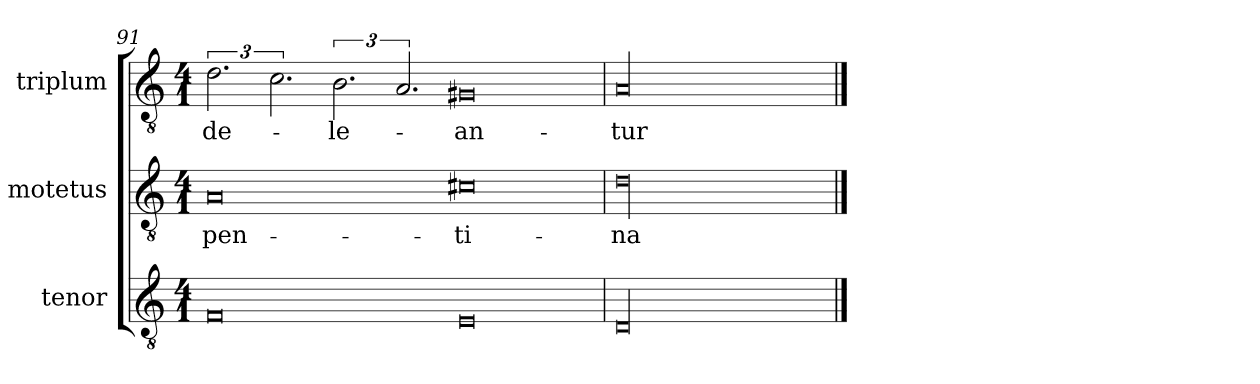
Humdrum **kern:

**kern	**kern	**text	**kern	**text
*part3	*part2	*part2	*part1	*part1
*staff3	*staff2	*staff2	*staff1	*staff1
*I"tenor	*I"motetus	*	*I"triplum	*
*clefGv2	*clefGv2	*	*clefGv2	*
*k[]	*k[]	*	*k[]	*
*C:	*C:	*	*C:	*
*M4/1	*M4/1	*	*M4/1	*
=91	=91	=91	=91	=91
0F/	0A/	-pen-	3.d\	de-
.	.	.	3.c\	.
.	.	.	3.B\	-le-
.	.	.	3.A/	.
0E/	0c#X\	-ti-	0G#X/	-an-
=92	=92	=92	=92	=92
00D/	00d\	-na	00A/	-tur
==	==	==	==	==
*-	*-	*-	*-	*-
